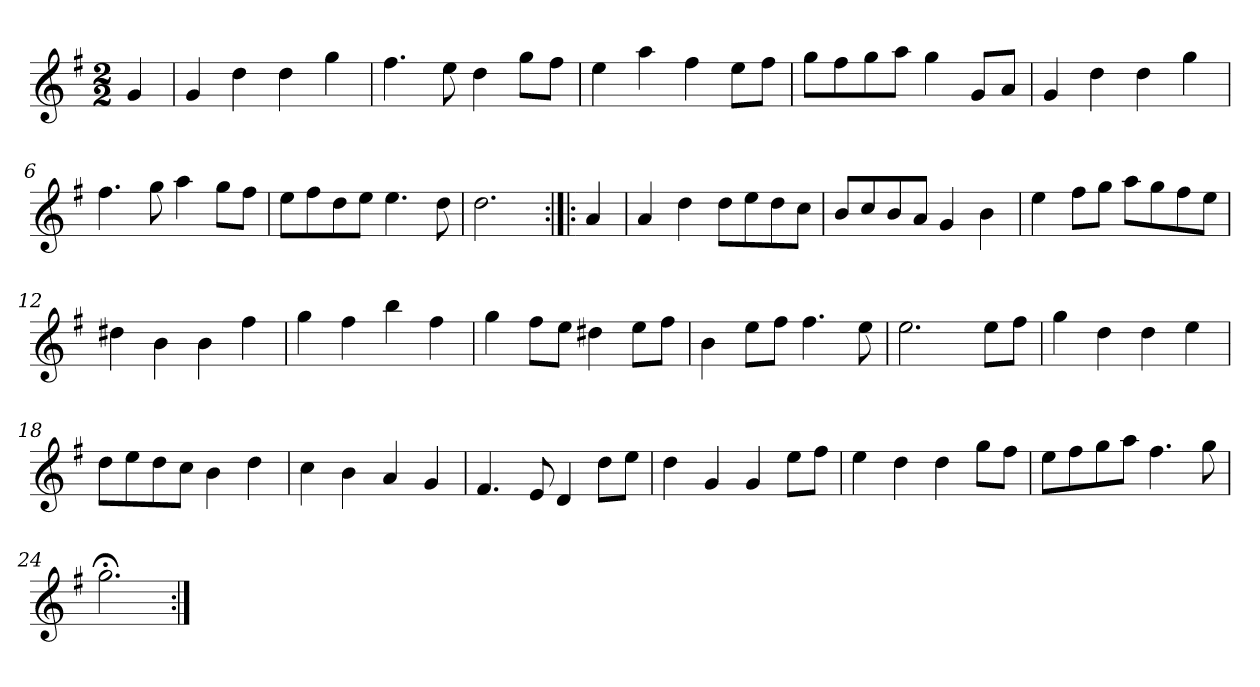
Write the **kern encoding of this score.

**kern
*part1
*staff1
*clefG2
*k[f#]
*G:
*M2/2
*MM120
=
4g
=1
4g
4dd
4dd
4gg
=2
4.ff#
8ee
4dd
8gg\L
8ff#\J
=3
4ee
4aa
4ff#
8ee\L
8ff#\J
=4
8gg\L
8ff#\
8gg\
8aa\J
4gg
8g/L
8a/J
=5
4g
4dd
4dd
4gg
=6
4.ff#
8gg
4aa
8gg\L
8ff#\J
=7
8ee\L
8ff#\
8dd\
8ee\J
4.ee
8dd
=8
2.dd
=:|!|:
4a
=9
4a
4dd
8dd\L
8ee\
8dd\
8cc\J
=10
8b/L
8cc/
8b/
8a/J
4g
4b
=11
4ee
8ff#\L
8gg\J
8aa\L
8gg\
8ff#\
8ee\J
=12
4dd#X
4b
4b
4ff#
=13
4gg
4ff#
4bb
4ff#
=14
4gg
8ff#\L
8ee\J
4dd#X
8ee\L
8ff#\J
=15
4b
8ee\L
8ff#\J
4.ff#
8ee
=16
2.ee
8ee\L
8ff#\J
=17
4gg
4dd
4dd
4ee
=18
8dd\L
8ee\
8dd\
8cc\J
4b
4dd
=19
4cc
4b
4a
4g
=20
4.f#
8e
4d
8dd\L
8ee\J
=21
4dd
4g
4g
8ee\L
8ff#\J
=22
4ee
4dd
4dd
8gg\L
8ff#\J
=23
8ee\L
8ff#\
8gg\
8aa\J
4.ff#
8gg
=24
2.gg;<
=:|!
*-
